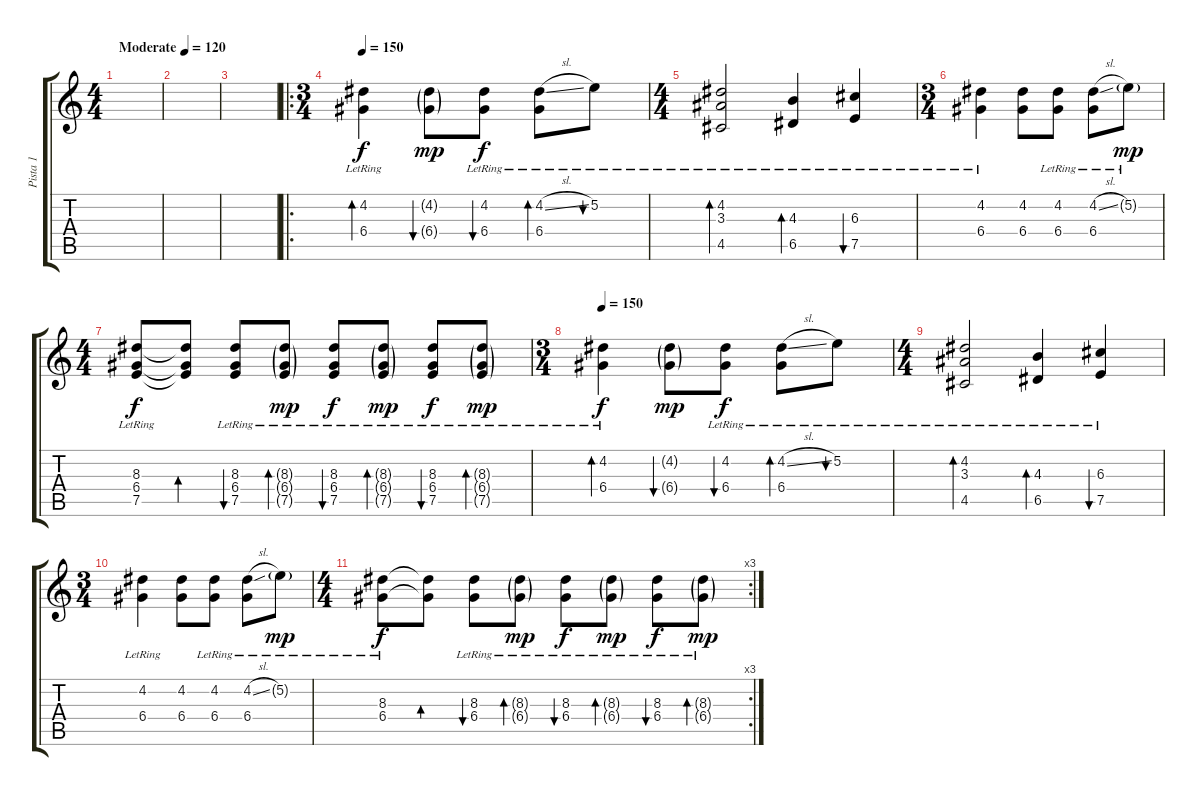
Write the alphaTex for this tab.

\track ("Pista 1" "Pista 1") {instrument electricguitarmuted}
\staff {score tabs}
\tuning (E4 B3 G3 D3 A2 E2) {hide}
\ts (4 4)
\tempo (120 "Moderate")
\tempo 80
\tempo (120 "Moderate")
\clef g2
\ks c
|
|
|
\ro
\ts (3 4)
\tempo 150
(4.2{lr} 6.4{lr}).4{bd 60} (4.2{g} 6.4{g}).8{bu 60 dy mp} (4.2{lr} 6.4{lr}).8{bu 60 dy f} (4.2{sl lr} 6.4{lr}).8{bd 60} 5.2{lr}.8{bu 60} |
\ts (4 4)
(4.2{lr} 3.3{lr} 4.5{lr}).2{bd 60} (4.3{lr} 6.5{lr}).4{bd 60} (6.3{lr} 7.5{lr}).4{bu 60} |
\ts (3 4)
(4.2{lr} 6.4{lr}).4 (4.2 6.4).8 (4.2{lr} 6.4{lr}).8 (4.2{sl lr} 6.4{lr}).8 5.2{g lr}.8{dy mp} |
\ts (4 4)
(8.3 6.4{lr} 7.5{lr}).8{dy f} (8.3{t} 6.4{t} 7.5{t}).8{bd 60} (8.3 6.4{lr} 7.5{lr}).8{bu 60} (8.3{g lr} 6.4{g lr} 7.5{g lr}).8{bd 60 dy mp} (8.3{lr} 6.4{lr} 7.5{lr}).8{bu 60 dy f} (8.3{g} 6.4{g lr} 7.5{g lr}).8{bd 60 dy mp} (8.3{lr} 6.4{lr} 7.5{lr}).8{bu 60 dy f} (8.3{g lr} 6.4{g lr} 7.5{g lr}).8{bd 60 dy mp} |
\ts (3 4)
\tempo 150
(4.2{lr} 6.4{lr}).4{bd 60 dy f} (4.2{g} 6.4{g}).8{bu 60 dy mp} (4.2{lr} 6.4{lr}).8{bu 60 dy f} (4.2{sl lr} 6.4{lr}).8{bd 60} 5.2{lr}.8{bu 60} |
\ts (4 4)
(4.2{lr} 3.3{lr} 4.5{lr}).2{bd 60} (4.3{lr} 6.5{lr}).4{bd 60} (6.3{lr} 7.5{lr}).4{bu 60} |
\ts (3 4)
(4.2{lr} 6.4{lr}).4 (4.2 6.4).8 (4.2{lr} 6.4{lr}).8 (4.2{sl lr} 6.4{lr}).8 5.2{g lr}.8{dy mp} |
\rc 3
\ts (4 4)
(8.3 6.4{lr}).8{dy f} (8.3{t} 6.4{t}).8{bd 60} (8.3 6.4{lr}).8{bu 60} (8.3{g lr} 6.4{g lr}).8{bd 60 dy mp} (8.3{lr} 6.4{lr}).8{bu 60 dy f} (8.3{g} 6.4{g lr}).8{bd 60 dy mp} (8.3{lr} 6.4{lr}).8{bu 60 dy f} (8.3{g lr} 6.4{g lr}).8{bd 60 dy mp}
